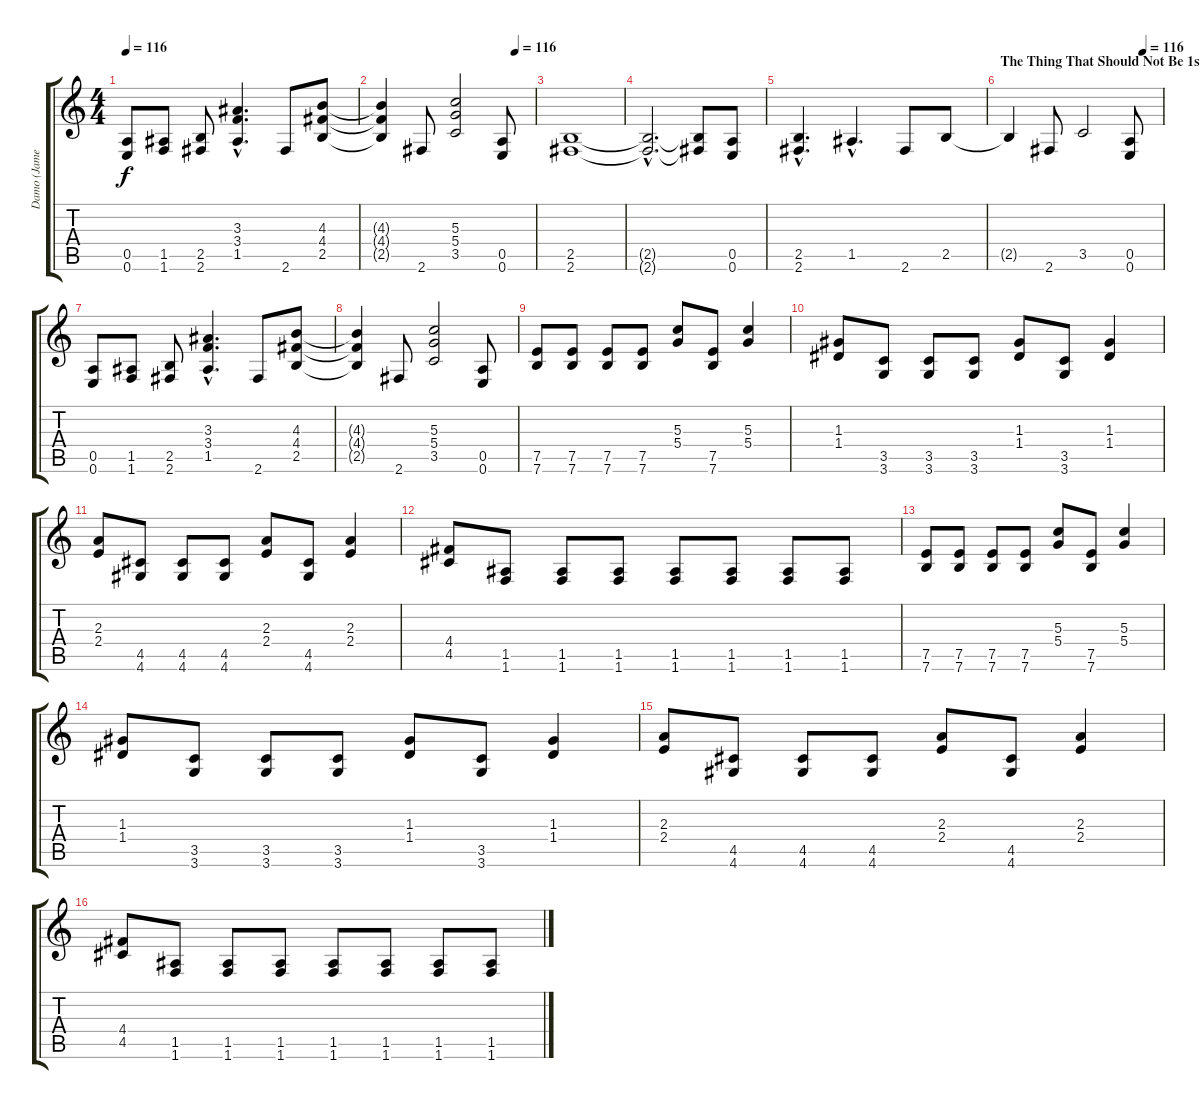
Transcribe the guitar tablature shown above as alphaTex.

\track ("Damo (James's Guitar's)" "Damo (Jame") {instrument overdrivenguitar}
\staff {score tabs}
\tuning (E4 B3 G3 D3 A2 E2) {hide}
\ts (4 4)
\tempo 116
\clef g2
\ks c
(0.5 0.6).8{dy f} (1.5 1.6).8 (2.5 2.6).8 (3.3{hac} 3.4{hac} 1.5{hac}).4{d} 2.6.8 (4.3 4.4 2.5).8 |
\tempo (116 0.875)
(4.3{t} 4.4{t} 2.5{t}).4 2.6.8 (5.3 5.4 3.5).2 (0.5 0.6).8{instrument electricguitarclean} |
(2.5 2.6).1 |
(2.5{hac t} 2.6{hac t}).2{d} (2.5{t} 2.6{t}).8 (0.5 0.6).8 |
(2.5{hac} 2.6{hac}).4{d} 1.5{hac}.4{d} 2.6.8 2.5.8 |
\section ("" "The Thing That Should Not Be 1st chorus")
\tempo (116 0.875)
2.5{t}.4 2.6.8 3.5.2 (0.5 0.6).8{instrument overdrivenguitar} |
(0.5 0.6).8 (1.5 1.6).8 (2.5 2.6).8 (3.3{hac} 3.4{hac} 1.5{hac}).4{d} 2.6.8 (4.3 4.4 2.5).8 |
(4.3{t} 4.4{t} 2.5{t}).4 2.6.8 (5.3 5.4 3.5).2 (0.5 0.6).8 |
(7.5 7.6).8 (7.5 7.6).8 (7.5 7.6).8 (7.5 7.6).8 (5.3 5.4).8 (7.5 7.6).8 (5.3 5.4).4 |
(1.3 1.4).8 (3.5 3.6).8 (3.5 3.6).8 (3.5 3.6).8 (1.3 1.4).8 (3.5 3.6).8 (1.3 1.4).4 |
(2.3 2.4).8 (4.5 4.6).8 (4.5 4.6).8 (4.5 4.6).8 (2.3 2.4).8 (4.5 4.6).8 (2.3 2.4).4 |
(4.4 4.5).8 (1.5 1.6).8 (1.5 1.6).8 (1.5 1.6).8 (1.5 1.6).8 (1.5 1.6).8 (1.5 1.6).8 (1.5 1.6).8 |
(7.5 7.6).8 (7.5 7.6).8 (7.5 7.6).8 (7.5 7.6).8 (5.3 5.4).8 (7.5 7.6).8 (5.3 5.4).4 |
(1.3 1.4).8 (3.5 3.6).8 (3.5 3.6).8 (3.5 3.6).8 (1.3 1.4).8 (3.5 3.6).8 (1.3 1.4).4 |
(2.3 2.4).8 (4.5 4.6).8 (4.5 4.6).8 (4.5 4.6).8 (2.3 2.4).8 (4.5 4.6).8 (2.3 2.4).4 |
(4.4 4.5).8 (1.5 1.6).8 (1.5 1.6).8 (1.5 1.6).8 (1.5 1.6).8 (1.5 1.6).8 (1.5 1.6).8 (1.5 1.6).8
